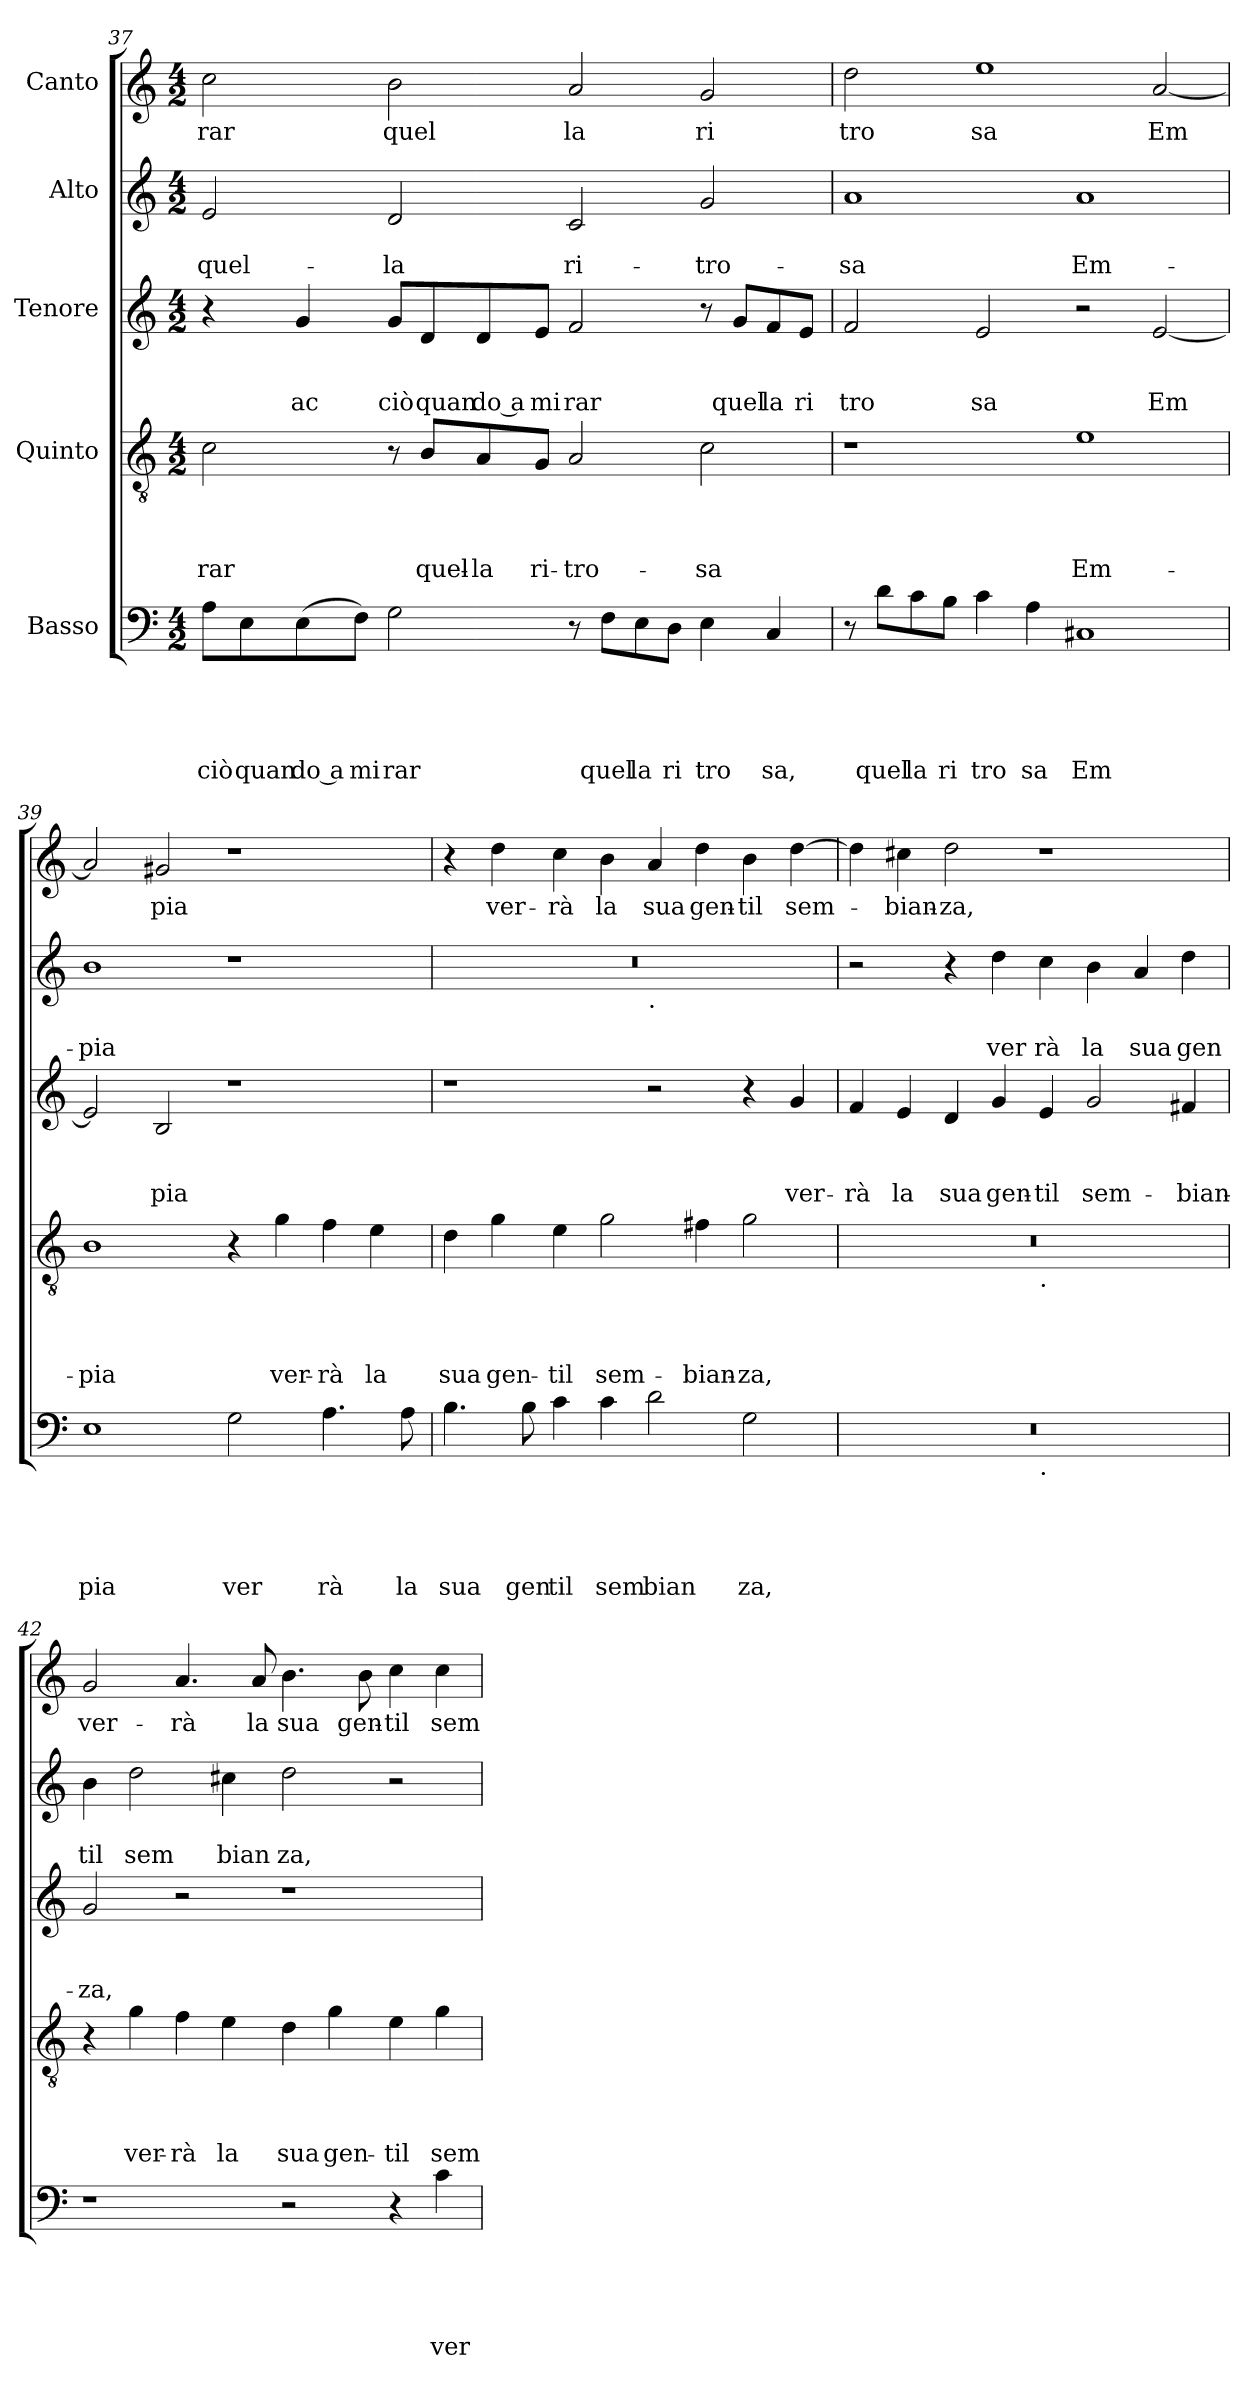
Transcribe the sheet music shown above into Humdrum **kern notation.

**kern	**text	**text	**text	**text	**text	**kern	**text	**text	**text	**text	**kern	**text	**text	**text	**kern	**text	**text	**kern	**text
*part5	*part5	*part5	*part5	*part5	*part5	*part4	*part4	*part4	*part4	*part4	*part3	*part3	*part3	*part3	*part2	*part2	*part2	*part1	*part1
*staff5	*staff5	*staff5	*staff5	*staff5	*staff5	*staff4	*staff4	*staff4	*staff4	*staff4	*staff3	*staff3	*staff3	*staff3	*staff2	*staff2	*staff2	*staff1	*staff1
*I"Basso	*	*	*	*	*	*I"Quinto	*	*	*	*	*I"Tenore	*	*	*	*I"Alto	*	*	*I"Canto	*
*clefF4	*	*	*	*	*	*clefGv2	*	*	*	*	*clefG2	*	*	*	*clefG2	*	*	*clefG2	*
*k[]	*	*	*	*	*	*k[]	*	*	*	*	*k[]	*	*	*	*k[]	*	*	*k[]	*
*C:	*	*	*	*	*	*C:	*	*	*	*	*C:	*	*	*	*C:	*	*	*C:	*
*M4/2	*	*	*	*	*	*M4/2	*	*	*	*	*M4/2	*	*	*	*M4/2	*	*	*M4/2	*
=37	=37	=37	=37	=37	=37	=37	=37	=37	=37	=37	=37	=37	=37	=37	=37	=37	=37	=37	=37
!	!	!	!	!	!LO:LY:b	!	!	!	!	!LO:LY:b	!	!	!	!	!	!	!LO:LY:b	!	!LO:LY:b
8A\L	.	.	.	.	ciò	2c\	.	.	.	-rar	4r	.	.	.	2e/	.	quel-	2cc\	rar
!	!	!	!	!	!LO:LY:b	!	!	!	!	!	!	!	!	!	!	!	!	!	!
8E\	.	.	.	.	quan	.	.	.	.	.	.	.	.	.	.	.	.	.	.
!	!	!	!	!	!LO:LY:b:rj	!	!	!	!	!	!	!	!	!LO:LY:b	!	!	!	!	!
(<8E\	.	.	.	.	do a	.	.	.	.	.	4g/	.	.	ac	.	.	.	.	.
!	!	!	!	!	!LO:LY:b	!	!	!	!	!	!	!	!	!	!	!	!	!	!
8F\J)	.	.	.	.	mi	.	.	.	.	.	.	.	.	.	.	.	.	.	.
!	!	!	!	!	!LO:LY:b	!	!	!	!	!	!	!	!	!LO:LY:b	!	!	!LO:LY:b	!	!LO:LY:b
2G\	.	.	.	.	rar	8r	.	.	.	.	8g/L	.	.	ciò	2d/	.	-la	2b\	quel
!	!	!	!	!	!	!	!	!	!	!LO:LY:b	!	!	!	!LO:LY:b	!	!	!	!	!
.	.	.	.	.	.	8B/L	.	.	.	quel-	8d/	.	.	quan	.	.	.	.	.
!	!	!	!	!	!	!	!	!	!	!LO:LY:b	!	!	!	!LO:LY:b:rj	!	!	!	!	!
.	.	.	.	.	.	8A/	.	.	.	-la	8d/	.	.	do a	.	.	.	.	.
!	!	!	!	!	!	!	!	!	!	!LO:LY:b	!	!	!	!LO:LY:b	!	!	!	!	!
.	.	.	.	.	.	8G/J	.	.	.	ri-	8e/J	.	.	mi	.	.	.	.	.
!	!	!	!	!	!	!	!	!	!	!LO:LY:b	!	!	!	!LO:LY:b	!	!	!LO:LY:b	!	!LO:LY:b
8r	.	.	.	.	.	2A/	.	.	.	-tro-	2f/	.	.	rar	2c/	.	ri-	2a/	la
!	!	!	!	!	!LO:LY:b	!	!	!	!	!	!	!	!	!	!	!	!	!	!
8F\L	.	.	.	.	quel	.	.	.	.	.	.	.	.	.	.	.	.	.	.
!	!	!	!	!	!LO:LY:b	!	!	!	!	!	!	!	!	!	!	!	!	!	!
8E\	.	.	.	.	la	.	.	.	.	.	.	.	.	.	.	.	.	.	.
!	!	!	!	!	!LO:LY:b	!	!	!	!	!	!	!	!	!	!	!	!	!	!
8D\J	.	.	.	.	ri	.	.	.	.	.	.	.	.	.	.	.	.	.	.
!	!	!	!	!	!LO:LY:b	!	!	!	!	!LO:LY:b	!	!	!	!	!	!	!LO:LY:b	!	!LO:LY:b
4E\	.	.	.	.	tro	2c\	.	.	.	-sa	8r	.	.	.	2g/	.	-tro-	2g/	ri
!	!	!	!	!	!	!	!	!	!	!	!	!	!	!LO:LY:b	!	!	!	!	!
.	.	.	.	.	.	.	.	.	.	.	8g/L	.	.	quel	.	.	.	.	.
!	!	!	!	!	!LO:LY:b	!	!	!	!	!	!	!	!	!LO:LY:b	!	!	!	!	!
4C/	.	.	.	.	sa,	.	.	.	.	.	8f/	.	.	la	.	.	.	.	.
!	!	!	!	!	!	!	!	!	!	!	!	!	!	!LO:LY:b	!	!	!	!	!
.	.	.	.	.	.	.	.	.	.	.	8e/J	.	.	ri	.	.	.	.	.
=38	=38	=38	=38	=38	=38	=38	=38	=38	=38	=38	=38	=38	=38	=38	=38	=38	=38	=38	=38
!	!	!	!	!	!	!	!	!	!	!	!	!	!	!LO:LY:b	!	!	!LO:LY:b	!	!LO:LY:b
8r	.	.	.	.	.	1r	.	.	.	.	2f/	.	.	tro	1a	.	-sa	2dd\	tro
!	!	!	!	!	!LO:LY:b	!	!	!	!	!	!	!	!	!	!	!	!	!	!
8d\L	.	.	.	.	quel	.	.	.	.	.	.	.	.	.	.	.	.	.	.
!	!	!	!	!	!LO:LY:b	!	!	!	!	!	!	!	!	!	!	!	!	!	!
8c\	.	.	.	.	la	.	.	.	.	.	.	.	.	.	.	.	.	.	.
!	!	!	!	!	!LO:LY:b	!	!	!	!	!	!	!	!	!	!	!	!	!	!
8B\J	.	.	.	.	ri	.	.	.	.	.	.	.	.	.	.	.	.	.	.
!	!	!	!	!	!LO:LY:b	!	!	!	!	!	!	!	!	!LO:LY:b	!	!	!	!	!LO:LY:b
4c\	.	.	.	.	tro	.	.	.	.	.	2e/	.	.	sa	.	.	.	1ee	sa
!	!	!	!	!	!LO:LY:b	!	!	!	!	!	!	!	!	!	!	!	!	!	!
4A\	.	.	.	.	sa	.	.	.	.	.	.	.	.	.	.	.	.	.	.
!	!	!	!	!	!LO:LY:b	!	!	!	!	!LO:LY:b	!	!	!	!	!	!	!LO:LY:b	!	!
1C#X	.	.	.	.	Em	1e	.	.	.	Em-	2r	.	.	.	1a	.	Em-	.	.
!	!	!	!	!	!	!	!	!	!	!	!	!	!	!LO:LY:b	!	!	!	!	!LO:LY:b
.	.	.	.	.	.	.	.	.	.	.	[<2e/	.	.	Em	.	.	.	[<2a/	Em
!!LO:LB:g=z
=39	=39	=39	=39	=39	=39	=39	=39	=39	=39	=39	=39	=39	=39	=39	=39	=39	=39	=39	=39
!	!	!	!	!	!LO:LY:b	!	!	!	!	!LO:LY:b	!	!	!	!	!	!	!LO:LY:b	!	!
1E	.	.	.	.	pia	1B	.	.	.	-pia	2e/]	.	.	.	1b	.	-pia	2a/]	.
!	!	!	!	!	!	!	!	!	!	!	!	!	!	!LO:LY:b	!	!	!	!	!LO:LY:b
.	.	.	.	.	.	.	.	.	.	.	2B/	.	.	pia	.	.	.	2g#X/	pia
!	!	!	!	!	!LO:LY:b	!	!	!	!	!	!	!	!	!	!	!	!	!	!
2G\	.	.	.	.	ver	4r	.	.	.	.	1r	.	.	.	1r	.	.	1r	.
!	!	!	!	!	!	!	!	!	!	!LO:LY:b	!	!	!	!	!	!	!	!	!
.	.	.	.	.	.	4g\	.	.	.	ver-	.	.	.	.	.	.	.	.	.
!	!	!	!	!	!LO:LY:b	!	!	!	!	!LO:LY:b	!	!	!	!	!	!	!	!	!
4.A\	.	.	.	.	rà	4f\	.	.	.	-rà	.	.	.	.	.	.	.	.	.
!	!	!	!	!	!	!	!	!	!	!LO:LY:b	!	!	!	!	!	!	!	!	!
.	.	.	.	.	.	4e\	.	.	.	la	.	.	.	.	.	.	.	.	.
!	!	!	!	!	!LO:LY:b	!	!	!	!	!	!	!	!	!	!	!	!	!	!
8A\	.	.	.	.	la	.	.	.	.	.	.	.	.	.	.	.	.	.	.
=40	=40	=40	=40	=40	=40	=40	=40	=40	=40	=40	=40	=40	=40	=40	=40	=40	=40	=40	=40
!	!	!	!	!	!LO:LY:b	!	!	!	!	!LO:LY:b	!	!	!	!	!	!	!	!	!
*	*	*	*	*	*	*	*	*	*	*	*	*	*	*	*^	*	*	*	*
4.B\	.	.	.	.	sua	4d\	.	.	.	sua	1r	.	.	.	0r	1ryy	.	.	4r	.
!	!	!	!	!	!	!	!	!	!	!LO:LY:b	!	!	!	!	!	!	!	!	!	!LO:LY:b
.	.	.	.	.	.	4g\	.	.	.	gen-	.	.	.	.	.	.	.	.	4dd\	ver-
!	!	!	!	!	!LO:LY:b	!	!	!	!	!	!	!	!	!	!	!	!	!	!	!
8B\	.	.	.	.	gen	.	.	.	.	.	.	.	.	.	.	.	.	.	.	.
!	!	!	!	!	!LO:LY:b	!	!	!	!	!LO:LY:b	!	!	!	!	!	!	!	!	!	!LO:LY:b
4c\	.	.	.	.	til	4e\	.	.	.	-til	.	.	.	.	.	.	.	.	4cc\	-rà
!	!	!	!	!	!LO:LY:b	!	!	!	!	!LO:LY:b	!	!	!	!	!	!	!	!	!	!LO:LY:b
4c\	.	.	.	.	sem	2g\	.	.	.	sem-	.	.	.	.	.	.	.	.	4b\	la
!	!	!	!	!	!	!	!	!	!	!	!	!	!	!	!	!LO:TX:b:t=.	!	!	!	!
!	!	!	!	!	!LO:LY:b	!	!	!	!	!	!	!	!	!	!	!	!	!	!	!LO:LY:b
2d\	.	.	.	.	bian	.	.	.	.	.	2r	.	.	.	.	1ryy	.	.	4a/	sua
!	!	!	!	!	!	!	!	!	!	!LO:LY:b	!	!	!	!	!	!	!	!	!	!LO:LY:b
.	.	.	.	.	.	4f#X\	.	.	.	-bian-	.	.	.	.	.	.	.	.	4dd\	gen-
!	!	!	!	!	!LO:LY:b	!	!	!	!	!LO:LY:b	!	!	!	!	!	!	!	!	!	!LO:LY:b
2G\	.	.	.	.	za,	2g\	.	.	.	-za,	4r	.	.	.	.	.	.	.	4b\	-til
!	!	!	!	!	!	!	!	!	!	!	!	!	!	!LO:LY:b	!	!	!	!	!	!LO:LY:b
.	.	.	.	.	.	.	.	.	.	.	4g/	.	.	ver-	.	.	.	.	[>4dd\	sem-
=41	=41	=41	=41	=41	=41	=41	=41	=41	=41	=41	=41	=41	=41	=41	=41	=41	=41	=41	=41	=41
!	!	!	!	!	!	!	!	!	!	!	!	!	!	!LO:LY:b	!	!	!	!	!	!
*^	*	*	*	*	*	*^	*	*	*	*	*	*	*	*	*v	*v	*	*	*	*
0r	1ryy	.	.	.	.	.	0r	1ryy	.	.	.	.	4f/	.	.	-rà	2r	.	.	4dd\]	.
!	!	!	!	!	!	!	!	!	!	!	!	!	!	!	!	!LO:LY:b	!	!	!	!	!LO:LY:b
.	.	.	.	.	.	.	.	.	.	.	.	.	4e/	.	.	la	.	.	.	4cc#X\	-bian-
!	!	!	!	!	!	!	!	!	!	!	!	!	!	!	!	!LO:LY:b	!	!	!	!	!LO:LY:b
.	.	.	.	.	.	.	.	.	.	.	.	.	4d/	.	.	sua	4r	.	.	2dd\	-za,
!	!	!	!	!	!	!	!	!	!	!	!	!	!	!	!	!LO:LY:b	!	!	!LO:LY:b	!	!
.	.	.	.	.	.	.	.	.	.	.	.	.	4g/	.	.	gen-	4dd\	.	ver	.	.
!	!	!	!	!	!	!	!	!LO:TX:b:t=.	!	!	!	!	!	!	!	!	!	!	!	!	!
!	!LO:TX:b:t=.	!	!	!	!	!	!	!	!	!	!	!	!	!	!	!	!	!	!	!	!
!	!	!	!	!	!	!	!	!	!	!	!	!	!	!	!	!LO:LY:b	!	!	!LO:LY:b	!	!
.	1ryy	.	.	.	.	.	.	1ryy	.	.	.	.	4e/	.	.	-til	4cc\	.	rà	1r	.
!	!	!	!	!	!	!	!	!	!	!	!	!	!	!	!	!LO:LY:b	!	!	!LO:LY:b	!	!
.	.	.	.	.	.	.	.	.	.	.	.	.	2g/	.	.	sem-	4b\	.	la	.	.
!	!	!	!	!	!	!	!	!	!	!	!	!	!	!	!	!	!	!	!LO:LY:b	!	!
.	.	.	.	.	.	.	.	.	.	.	.	.	.	.	.	.	4a/	.	sua	.	.
!	!	!	!	!	!	!	!	!	!	!	!	!	!	!	!	!LO:LY:b	!	!	!LO:LY:b	!	!
.	.	.	.	.	.	.	.	.	.	.	.	.	4f#X/	.	.	-bian-	4dd\	.	gen	.	.
=42	=42	=42	=42	=42	=42	=42	=42	=42	=42	=42	=42	=42	=42	=42	=42	=42	=42	=42	=42	=42	=42
!	!	!	!	!	!	!	!	!	!	!	!	!	!	!	!	!LO:LY:b	!	!	!LO:LY:b	!	!LO:LY:b
*v	*v	*	*	*	*	*	*	*	*	*	*	*	*	*	*	*	*	*	*	*	*
*	*	*	*	*	*	*v	*v	*	*	*	*	*	*	*	*	*	*	*	*	*
1r	.	.	.	.	.	4r	.	.	.	.	2g/	.	.	-za,	4b\	.	til	2g/	ver-
!	!	!	!	!	!	!	!	!	!	!LO:LY:b	!	!	!	!	!	!	!LO:LY:b	!	!
.	.	.	.	.	.	4g\	.	.	.	ver-	.	.	.	.	2dd\	.	sem	.	.
!	!	!	!	!	!	!	!	!	!	!LO:LY:b	!	!	!	!	!	!	!	!	!LO:LY:b
.	.	.	.	.	.	4f\	.	.	.	-rà	2r	.	.	.	.	.	.	4.a/	-rà
!	!	!	!	!	!	!	!	!	!	!LO:LY:b	!	!	!	!	!	!	!LO:LY:b	!	!
.	.	.	.	.	.	4e\	.	.	.	la	.	.	.	.	4cc#X\	.	bian	.	.
!	!	!	!	!	!	!	!	!	!	!	!	!	!	!	!	!	!	!	!LO:LY:b
.	.	.	.	.	.	.	.	.	.	.	.	.	.	.	.	.	.	8a/	la
!	!	!	!	!	!	!	!	!	!	!LO:LY:b	!	!	!	!	!	!	!LO:LY:b	!	!LO:LY:b
2r	.	.	.	.	.	4d\	.	.	.	sua	1r	.	.	.	2dd\	.	za,	4.b\	sua
!	!	!	!	!	!	!	!	!	!	!LO:LY:b	!	!	!	!	!	!	!	!	!
.	.	.	.	.	.	4g\	.	.	.	gen-	.	.	.	.	.	.	.	.	.
!	!	!	!	!	!	!	!	!	!	!	!	!	!	!	!	!	!	!	!LO:LY:b
.	.	.	.	.	.	.	.	.	.	.	.	.	.	.	.	.	.	8b\	gen-
!	!	!	!	!	!	!	!	!	!	!LO:LY:b	!	!	!	!	!	!	!	!	!LO:LY:b
4r	.	.	.	.	.	4e\	.	.	.	-til	.	.	.	.	2r	.	.	4cc\	-til
!	!	!	!	!	!LO:LY:b	!	!	!	!	!LO:LY:b	!	!	!	!	!	!	!	!	!LO:LY:b
4c\	.	.	.	.	ver	4g\	.	.	.	sem-	.	.	.	.	.	.	.	4cc\	sem-
=	=	=	=	=	=	=	=	=	=	=	=	=	=	=	=	=	=	=	=
*-	*-	*-	*-	*-	*-	*-	*-	*-	*-	*-	*-	*-	*-	*-	*-	*-	*-	*-	*-
